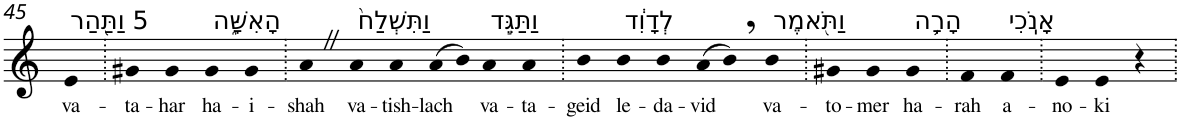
**kern	**text
*part1	*part1
*staff1	*staff1
*I"Piano	*
*I'Pno	*
!!LO:PB:g=z
*clefG2	*
*k[]	*
=45	=45
!LO:TX:a:t=5 וַתַּ֖הַר	!
!	!LO:LY:b
4e	va-
=46.	=46.
!	!LO:LY:b
4g#X	-ta-
!	!LO:LY:b
4g#	-har
!LO:TX:a:t=הָאִשָּׁ֑ה	!
!	!LO:LY:b
4g#	ha-
!	!LO:LY:b
4g#	-i-
=47.	=47.
!	!LO:LY:b
4aZ	-shah
!LO:TX:a:t=וַתִּשְׁלַח֙	!
!	!LO:LY:b
4a	va-
!	!LO:LY:b
4a	-tish-
!	!LO:LY:b
(>8a	-lach
8b)	.
!LO:TX:a:t=וַתַּגֵּ֣ד	!
!	!LO:LY:b
4a	va-
!	!LO:LY:b
4a	-ta-
=48.	=48.
!	!LO:LY:b
4b	-geid
!LO:TX:a:t=לְדָוִ֔ד	!
!	!LO:LY:b
4b	le-
!	!LO:LY:b
4b	-da-
!	!LO:LY:b
(>8a	-vid
8b,)	.
!LO:TX:a:t=וַתֹּ֖אמֶר	!
!	!LO:LY:b
4b	va-
=49.	=49.
!	!LO:LY:b
4g#X	-to-
!	!LO:LY:b
4g#	-mer
!LO:TX:a:t=הָרָ֥ה	!
!	!LO:LY:b
4g#	ha-
=50.	=50.
!	!LO:LY:b
4f	-rah
!LO:TX:a:t=אָנֹֽכִי	!
!	!LO:LY:b
4f	a-
=51.	=51.
!	!LO:LY:b
4e	-no-
!	!LO:LY:b
4e	-ki
4r	.
=.	=.
*-	*-
